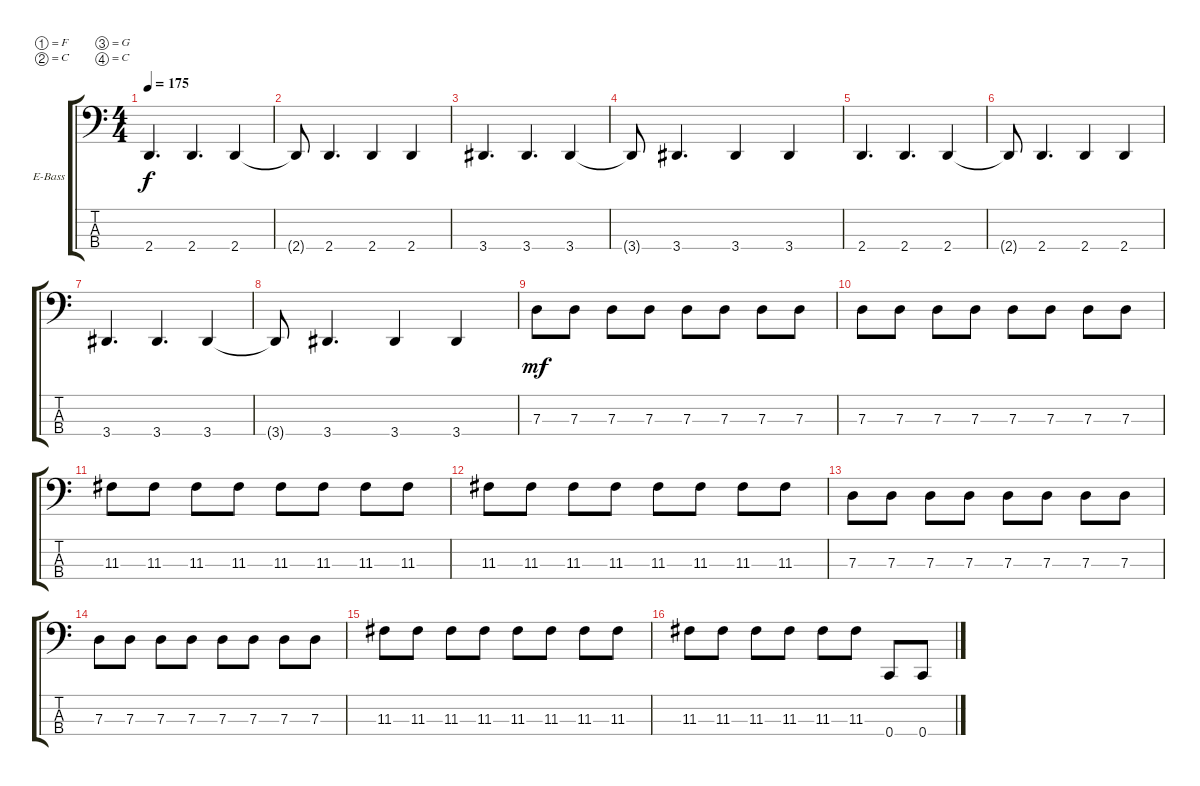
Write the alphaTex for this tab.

\defaultSystemsLayout 4
\bracketExtendMode groupsimilarinstruments
\firstSystemTrackNameOrientation horizontal
\otherSystemsTrackNameOrientation horizontal
\track ("Electric Bass" "E-Bass") {instrument electricbassfinger}
\staff {score tabs}
\tuning (F2 C2 G1 C1)
\ts (4 4)
\tempo 175
\clef f4
\ks c
2.4.4{d dy f} 2.4.4{d} 2.4.4 |
2.4{t}.8 2.4.4{d} 2.4.4 2.4.4 |
3.4.4{d} 3.4.4{d} 3.4.4 |
3.4{t}.8 3.4.4{d} 3.4.4 3.4.4 |
2.4.4{d} 2.4.4{d} 2.4.4 |
2.4{t}.8 2.4.4{d} 2.4.4 2.4.4 |
3.4.4{d} 3.4.4{d} 3.4.4 |
3.4{t}.8 3.4.4{d} 3.4.4 3.4.4 |
7.3.8{dy mf} 7.3.8 7.3.8 7.3.8 7.3.8 7.3.8 7.3.8 7.3.8 |
7.3.8 7.3.8 7.3.8 7.3.8 7.3.8 7.3.8 7.3.8 7.3.8 |
11.3.8 11.3.8 11.3.8 11.3.8 11.3.8 11.3.8 11.3.8 11.3.8 |
11.3.8 11.3.8 11.3.8 11.3.8 11.3.8 11.3.8 11.3.8 11.3.8 |
7.3.8 7.3.8 7.3.8 7.3.8 7.3.8 7.3.8 7.3.8 7.3.8 |
7.3.8 7.3.8 7.3.8 7.3.8 7.3.8 7.3.8 7.3.8 7.3.8 |
11.3.8 11.3.8 11.3.8 11.3.8 11.3.8 11.3.8 11.3.8 11.3.8 |
11.3.8 11.3.8 11.3.8 11.3.8 11.3.8 11.3.8 0.4.8 0.4.8
